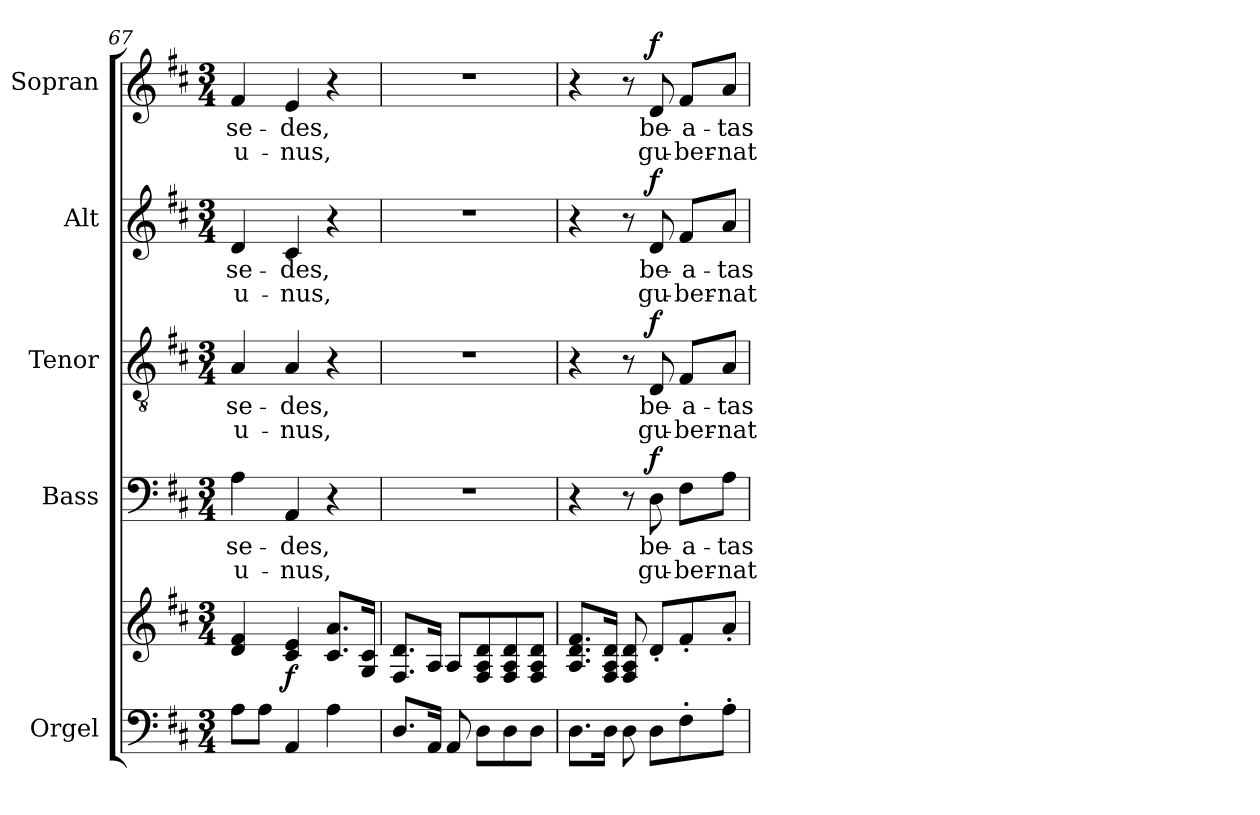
**kern	**kern	**dynam	**kern	**text	**text	**dynam	**kern	**text	**text	**dynam	**kern	**text	**text	**dynam	**kern	**text	**text	**dynam
*part5	*part5	*part5	*part4	*part4	*part4	*part4	*part3	*part3	*part3	*part3	*part2	*part2	*part2	*part2	*part1	*part1	*part1	*part1
*staff6	*staff5	*staff5/6	*staff4	*staff4	*staff4	*staff4	*staff3	*staff3	*staff3	*staff3	*staff2	*staff2	*staff2	*staff2	*staff1	*staff1	*staff1	*staff1
*I"Orgel	*	*	*I"Bass	*	*	*	*I"Tenor	*	*	*	*I"Alt	*	*	*	*I"Sopran	*	*	*
*I'Org.	*	*	*I'B.	*	*	*	*I'T.	*	*	*	*I'A.	*	*	*	*I'S.	*	*	*
*clefF4	*clefG2	*	*clefF4	*	*	*	*clefGv2	*	*	*	*clefG2	*	*	*	*clefG2	*	*	*
*k[f#c#]	*k[f#c#]	*	*k[f#c#]	*	*	*	*k[f#c#]	*	*	*	*k[f#c#]	*	*	*	*k[f#c#]	*	*	*
*D:	*D:	*	*D:	*	*	*	*D:	*	*	*	*D:	*	*	*	*D:	*	*	*
*M3/4	*M3/4	*	*M3/4	*	*	*	*M3/4	*	*	*	*M3/4	*	*	*	*M3/4	*	*	*
=67	=67	=67	=67	=67	=67	=67	=67	=67	=67	=67	=67	=67	=67	=67	=67	=67	=67	=67
!	!	!	!	!LO:LY:b	!LO:LY:b	!	!	!LO:LY:b	!LO:LY:b	!	!	!LO:LY:b	!LO:LY:b	!	!	!LO:LY:b	!LO:LY:b	!
8A\L	4d/ 4f#/	.	4A\	se-	u-	.	4A/	se-	u-	.	4d/	se-	u-	.	4f#/	se-	u-	.
8A\J	.	.	.	.	.	.	.	.	.	.	.	.	.	.	.	.	.	.
!	!	!LO:DY:b	!	!LO:LY:b	!LO:LY:b	!	!	!LO:LY:b	!LO:LY:b	!	!	!LO:LY:b	!LO:LY:b	!	!	!LO:LY:b	!LO:LY:b	!
4AA/	4c#/ 4e/	f	4AA/	-des,	-nus,	.	4A/	-des,	-nus,	.	4c#/	-des,	-nus,	.	4e/	-des,	-nus,	.
4A\	8.c#/ 8.a/L	.	4r	.	.	.	4r	.	.	.	4r	.	.	.	4r	.	.	.
.	16G/ 16c#/Jk	.	.	.	.	.	.	.	.	.	.	.	.	.	.	.	.	.
=68	=68	=68	=68	=68	=68	=68	=68	=68	=68	=68	=68	=68	=68	=68	=68	=68	=68	=68
8.D/L	8.F#/ 8.d/L	.	2.r	.	.	.	2.r	.	.	.	2.r	.	.	.	2.r	.	.	.
16AA/Jk	16A/Jk	.	.	.	.	.	.	.	.	.	.	.	.	.	.	.	.	.
8AA/	8A/L	.	.	.	.	.	.	.	.	.	.	.	.	.	.	.	.	.
8D\L	8F#/ 8A/ 8d/	.	.	.	.	.	.	.	.	.	.	.	.	.	.	.	.	.
8D\	8F#/ 8A/ 8d/	.	.	.	.	.	.	.	.	.	.	.	.	.	.	.	.	.
8D\J	8F#/ 8A/ 8d/J	.	.	.	.	.	.	.	.	.	.	.	.	.	.	.	.	.
=69	=69	=69	=69	=69	=69	=69	=69	=69	=69	=69	=69	=69	=69	=69	=69	=69	=69	=69
8.D\L	8.A/ 8.d/ 8.f#/L	.	4r	.	.	.	4r	.	.	.	4r	.	.	.	4r	.	.	.
16D\Jk	16F#/ 16A/ 16d/Jk	.	.	.	.	.	.	.	.	.	.	.	.	.	.	.	.	.
8D\	8F#/ 8A/ 8d/	.	8r	.	.	.	8r	.	.	.	8r	.	.	.	8r	.	.	.
!	!	!	!	!LO:LY:b	!LO:LY:b	!LO:DY:a	!	!LO:LY:b	!LO:LY:b	!LO:DY:a	!	!LO:LY:b	!LO:LY:b	!LO:DY:a	!	!LO:LY:b	!LO:LY:b	!LO:DY:a
8D\L	8d'</L	.	8D\	be-	gu-	f	8D/	be-	gu-	f	8d/	be-	gu-	f	8d/	be-	gu-	f
!	!	!	!	!LO:LY:b	!LO:LY:b	!	!	!LO:LY:b	!LO:LY:b	!	!	!LO:LY:b	!LO:LY:b	!	!	!LO:LY:b	!LO:LY:b	!
8F#'>\	8f#'</	.	8F#\L	-a-	-ber-	.	8F#/L	-a-	-ber-	.	8f#/L	-a-	-ber-	.	8f#/L	-a-	-ber-	.
!	!	!	!	!LO:LY:b	!LO:LY:b	!	!	!LO:LY:b	!LO:LY:b	!	!	!LO:LY:b	!LO:LY:b	!	!	!LO:LY:b	!LO:LY:b	!
8A'>\J	8a'</J	.	8A\J	-tas	-nat	.	8A/J	-tas	-nat	.	8a/J	-tas	-nat	.	8a/J	-tas	-nat	.
=	=	=	=	=	=	=	=	=	=	=	=	=	=	=	=	=	=	=
*-	*-	*-	*-	*-	*-	*-	*-	*-	*-	*-	*-	*-	*-	*-	*-	*-	*-	*-
